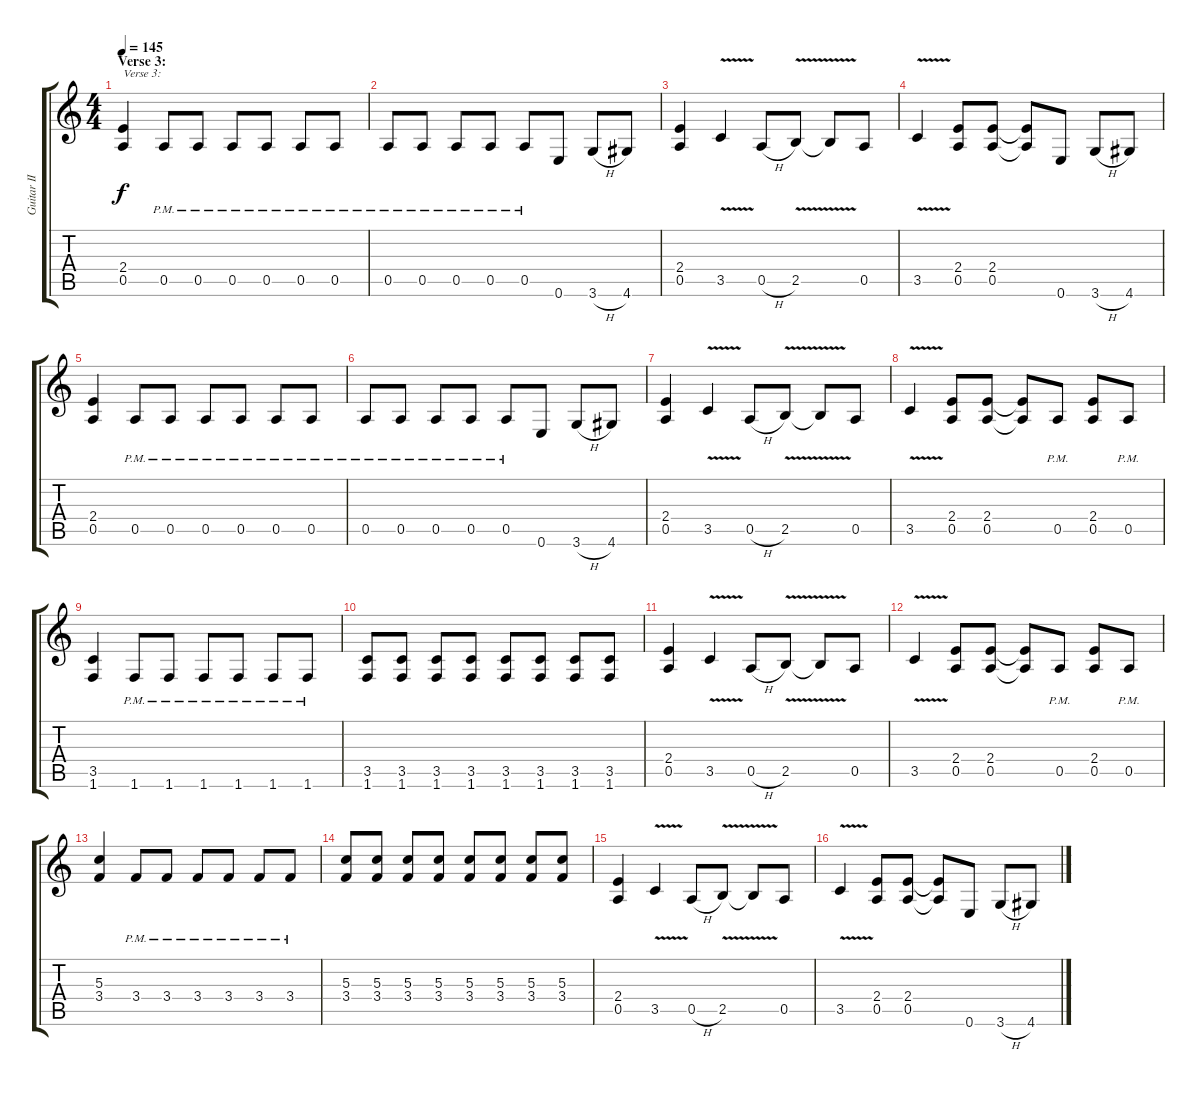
\track ("Guitar II" "Guitar II") {instrument distortionguitar}
\staff {score tabs}
\tuning (E4 B3 G3 D3 A2 E2) {hide}
\ts (4 4)
\section ("" "Verse 3:")
\tempo 145
\clef g2
\ks c
(2.4 0.5).4{txt "Verse 3:" dy f} 0.5{pm}.8 0.5{pm}.8 0.5{pm}.8 0.5{pm}.8 0.5{pm}.8 0.5{pm}.8 |
0.5{pm}.8 0.5{pm}.8 0.5{pm}.8 0.5{pm}.8 0.5{pm}.8 0.6.8 3.6{h}.8 4.6.8 |
(2.4 0.5).4 3.5{v}.4 0.5{h}.8 2.5{v}.8 2.5{t}.8 0.5.8 |
3.5{v}.4 (2.4 0.5).8 (2.4 0.5).8 (2.4{t} 0.5{t}).8 0.6.8 3.6{h}.8 4.6.8 |
(2.4 0.5).4 0.5{pm}.8 0.5{pm}.8 0.5{pm}.8 0.5{pm}.8 0.5{pm}.8 0.5{pm}.8 |
0.5{pm}.8 0.5{pm}.8 0.5{pm}.8 0.5{pm}.8 0.5{pm}.8 0.6.8 3.6{h}.8 4.6.8 |
(2.4 0.5).4 3.5{v}.4 0.5{h}.8 2.5{v}.8 2.5{t}.8 0.5.8 |
3.5{v}.4 (2.4 0.5).8 (2.4 0.5).8 (2.4{t} 0.5{t}).8 0.5{pm}.8 (2.4 0.5).8 0.5{pm}.8 |
(3.5 1.6).4 1.6{pm}.8 1.6{pm}.8 1.6{pm}.8 1.6{pm}.8 1.6{pm}.8 1.6{pm}.8 |
(3.5 1.6).8 (3.5 1.6).8 (3.5 1.6).8 (3.5 1.6).8 (3.5 1.6).8 (3.5 1.6).8 (3.5 1.6).8 (3.5 1.6).8 |
(2.4 0.5).4 3.5{v}.4 0.5{h}.8 2.5{v}.8 2.5{t}.8 0.5.8 |
3.5{v}.4 (2.4 0.5).8 (2.4 0.5).8 (2.4{t} 0.5{t}).8 0.5{pm}.8 (2.4 0.5).8 0.5{pm}.8 |
(5.3 3.4).4 3.4{pm}.8 3.4{pm}.8 3.4{pm}.8 3.4{pm}.8 3.4{pm}.8 3.4{pm}.8 |
(5.3 3.4).8 (5.3 3.4).8 (5.3 3.4).8 (5.3 3.4).8 (5.3 3.4).8 (5.3 3.4).8 (5.3 3.4).8 (5.3 3.4).8 |
(2.4 0.5).4 3.5{v}.4 0.5{h}.8 2.5{v}.8 2.5{t}.8 0.5.8 |
3.5{v}.4 (2.4 0.5).8 (2.4 0.5).8 (2.4{t} 0.5{t}).8 0.6.8 3.6{h}.8 4.6.8
